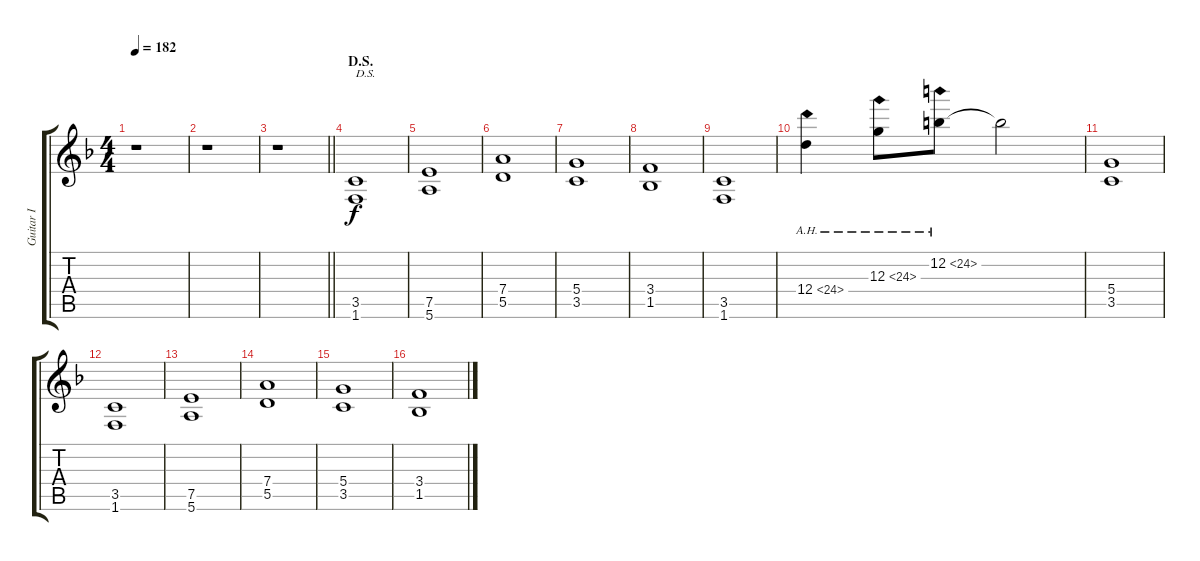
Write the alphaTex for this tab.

\track ("Guitar I" "Guitar I") {instrument overdrivenguitar}
\staff {score tabs}
\tuning (E4 B3 G3 D3 A2 E2) {hide}
\ts (4 4)
\tempo 182
\clef g2
\ks f
r.1{dy f} |
r.1 |
\barLineRight lightlight
r.1 |
\section ("" "D.S.")
(3.5 1.6).1{txt "D.S."} |
(7.5 5.6).1 |
(7.4 5.5).1 |
(5.4 3.5).1 |
(3.4 1.5).1 |
(3.5 1.6).1 |
12.4{ah 12}.4 12.3{ah 12}.8 12.2{ah 12}.8 12.2{t}.2 |
(5.4 3.5).1 |
(3.5 1.6).1 |
(7.5 5.6).1 |
(7.4 5.5).1 |
(5.4 3.5).1 |
(3.4 1.5).1
